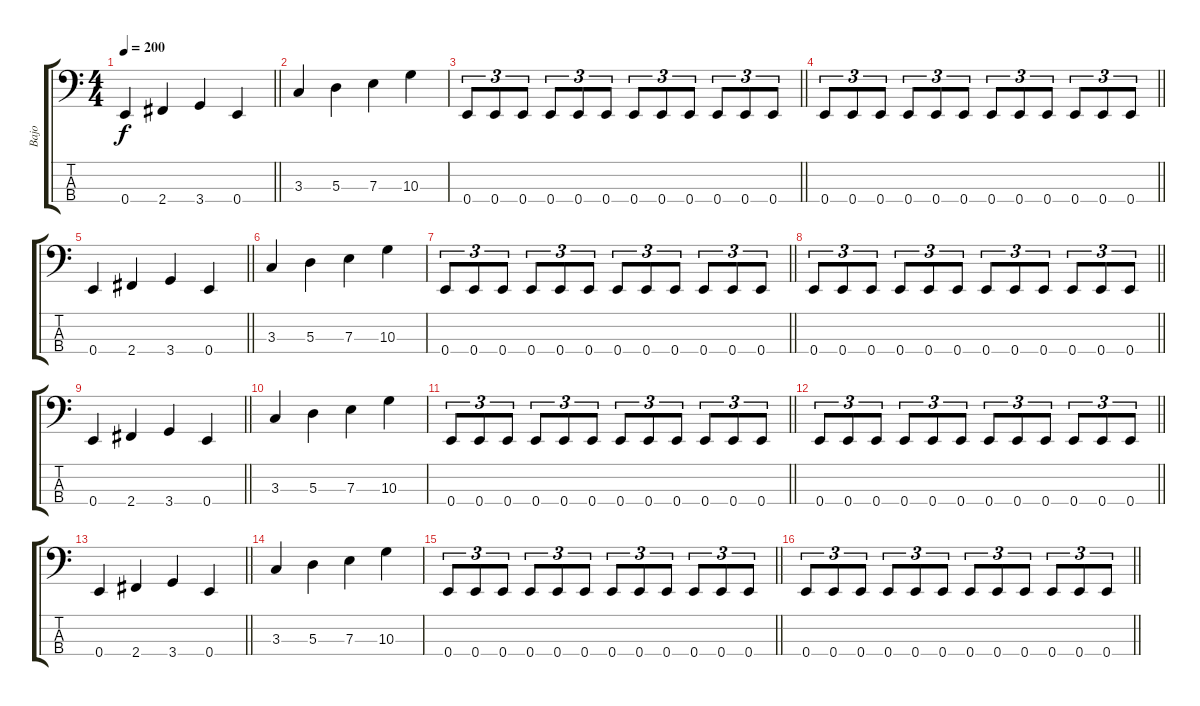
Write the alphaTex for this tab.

\track ("Bajo" "Bajo") {instrument electricbassfinger}
\staff {score tabs}
\tuning (G2 D2 A1 E1) {hide}
\ts (4 4)
\tempo 200
\clef f4
\barLineRight lightlight
\ks c
0.4.4{dy f} 2.4.4 3.4.4 0.4.4 |
3.3.4 5.3.4 7.3.4 10.3.4 |
\barLineRight lightlight
0.4.8{tu (3 2)} 0.4.8{tu (3 2)} 0.4.8{tu (3 2)} 0.4.8{tu (3 2)} 0.4.8{tu (3 2)} 0.4.8{tu (3 2)} 0.4.8{tu (3 2)} 0.4.8{tu (3 2)} 0.4.8{tu (3 2)} 0.4.8{tu (3 2)} 0.4.8{tu (3 2)} 0.4.8{tu (3 2)} |
\barLineRight lightlight
0.4.8{tu (3 2)} 0.4.8{tu (3 2)} 0.4.8{tu (3 2)} 0.4.8{tu (3 2)} 0.4.8{tu (3 2)} 0.4.8{tu (3 2)} 0.4.8{tu (3 2)} 0.4.8{tu (3 2)} 0.4.8{tu (3 2)} 0.4.8{tu (3 2)} 0.4.8{tu (3 2)} 0.4.8{tu (3 2)} |
\barLineRight lightlight
0.4.4 2.4.4 3.4.4 0.4.4 |
3.3.4 5.3.4 7.3.4 10.3.4 |
\barLineRight lightlight
0.4.8{tu (3 2)} 0.4.8{tu (3 2)} 0.4.8{tu (3 2)} 0.4.8{tu (3 2)} 0.4.8{tu (3 2)} 0.4.8{tu (3 2)} 0.4.8{tu (3 2)} 0.4.8{tu (3 2)} 0.4.8{tu (3 2)} 0.4.8{tu (3 2)} 0.4.8{tu (3 2)} 0.4.8{tu (3 2)} |
\barLineRight lightlight
0.4.8{tu (3 2)} 0.4.8{tu (3 2)} 0.4.8{tu (3 2)} 0.4.8{tu (3 2)} 0.4.8{tu (3 2)} 0.4.8{tu (3 2)} 0.4.8{tu (3 2)} 0.4.8{tu (3 2)} 0.4.8{tu (3 2)} 0.4.8{tu (3 2)} 0.4.8{tu (3 2)} 0.4.8{tu (3 2)} |
\barLineRight lightlight
0.4.4 2.4.4 3.4.4 0.4.4 |
3.3.4 5.3.4 7.3.4 10.3.4 |
\barLineRight lightlight
0.4.8{tu (3 2)} 0.4.8{tu (3 2)} 0.4.8{tu (3 2)} 0.4.8{tu (3 2)} 0.4.8{tu (3 2)} 0.4.8{tu (3 2)} 0.4.8{tu (3 2)} 0.4.8{tu (3 2)} 0.4.8{tu (3 2)} 0.4.8{tu (3 2)} 0.4.8{tu (3 2)} 0.4.8{tu (3 2)} |
\barLineRight lightlight
0.4.8{tu (3 2)} 0.4.8{tu (3 2)} 0.4.8{tu (3 2)} 0.4.8{tu (3 2)} 0.4.8{tu (3 2)} 0.4.8{tu (3 2)} 0.4.8{tu (3 2)} 0.4.8{tu (3 2)} 0.4.8{tu (3 2)} 0.4.8{tu (3 2)} 0.4.8{tu (3 2)} 0.4.8{tu (3 2)} |
\barLineRight lightlight
0.4.4 2.4.4 3.4.4 0.4.4 |
3.3.4 5.3.4 7.3.4 10.3.4 |
\barLineRight lightlight
0.4.8{tu (3 2)} 0.4.8{tu (3 2)} 0.4.8{tu (3 2)} 0.4.8{tu (3 2)} 0.4.8{tu (3 2)} 0.4.8{tu (3 2)} 0.4.8{tu (3 2)} 0.4.8{tu (3 2)} 0.4.8{tu (3 2)} 0.4.8{tu (3 2)} 0.4.8{tu (3 2)} 0.4.8{tu (3 2)} |
\barLineRight lightlight
0.4.8{tu (3 2)} 0.4.8{tu (3 2)} 0.4.8{tu (3 2)} 0.4.8{tu (3 2)} 0.4.8{tu (3 2)} 0.4.8{tu (3 2)} 0.4.8{tu (3 2)} 0.4.8{tu (3 2)} 0.4.8{tu (3 2)} 0.4.8{tu (3 2)} 0.4.8{tu (3 2)} 0.4.8{tu (3 2)}
